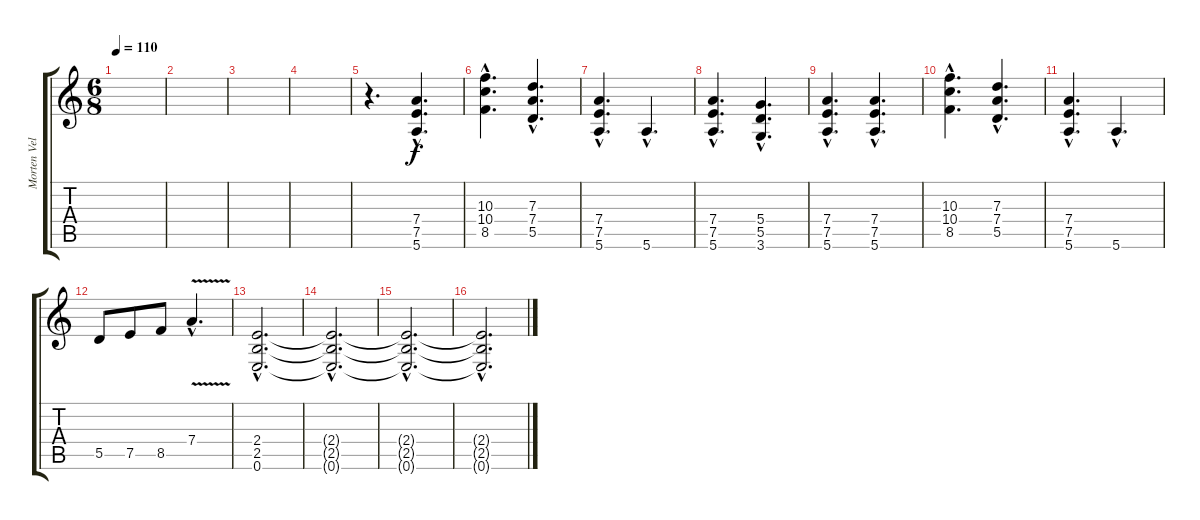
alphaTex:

\track ("Morten Veland" "Morten Vel") {instrument distortionguitar}
\staff {score tabs}
\tuning (E4 B3 G3 D3 A2 E2) {hide}
\ts (6 8)
\tempo 110
\clef g2
\ks c
|
|
|
|
r.4{d} (7.4{hac} 7.5{hac} 5.6{hac}).4{d} |
(10.3{hac} 10.4{hac} 8.5{hac}).4{d} (7.3{hac} 7.4{hac} 5.5{hac}).4{d} |
(7.4{hac} 7.5{hac} 5.6{hac}).4{d} 5.6{hac}.4{d} |
(7.4{hac} 7.5{hac} 5.6{hac}).4{d} (5.4{hac} 5.5{hac} 3.6{hac}).4{d} |
(7.4{hac} 7.5{hac} 5.6{hac}).4{d} (7.4{hac} 7.5{hac} 5.6{hac}).4{d} |
(10.3{hac} 10.4{hac} 8.5{hac}).4{d} (7.3{hac} 7.4{hac} 5.5{hac}).4{d} |
(7.4{hac} 7.5{hac} 5.6{hac}).4{d} 5.6{hac}.4{d} |
5.5.8 7.5.8 8.5.8 7.4{v hac}.4{d} |
(2.4{hac} 2.5{hac} 0.6{hac}).2{d volume 0} |
(2.4{hac t} 2.5{hac t} 0.6{hac t}).2{d} |
(2.4{hac t} 2.5{hac t} 0.6{hac t}).2{d} |
(2.4{hac t} 2.5{hac t} 0.6{hac t}).2{d}
